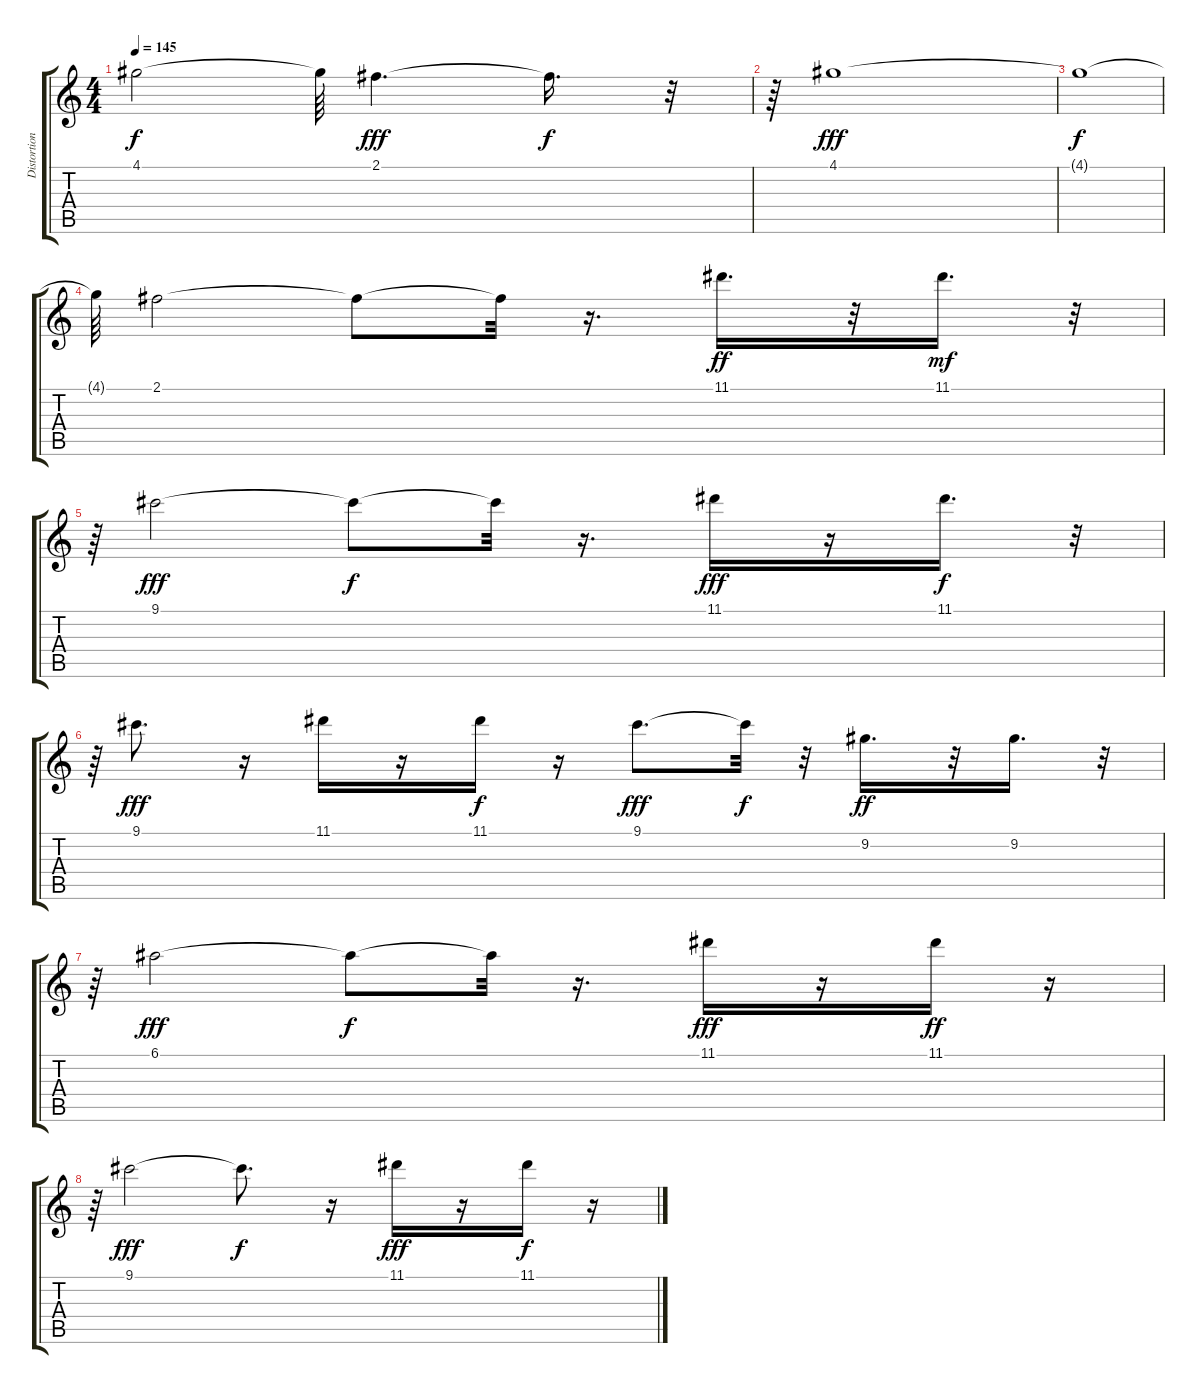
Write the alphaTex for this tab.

\track ("Distortion guitar 2" "Distortion") {instrument distortionguitar}
\staff {score tabs}
\tuning (E4 B3 G3 D3 A2 E2) {hide}
\ts (4 4)
\tempo 145
\clef g2
\ks c
4.1{t}.2{dy f} 4.1{t}.64 2.1.4{d dy fff} 2.1{t}.16{d dy f} r.32 |
r.64 4.1.1{dy fff} |
4.1{t}.1{dy f} |
4.1{t}.64 2.1.2 2.1{t}.8 2.1{t}.32 r.16{d} 11.1.16{d dy ff} r.32 11.1.16{d dy mf} r.32 |
r.64 9.1.2{dy fff} 9.1{t}.8{dy f} 9.1{t}.32 r.16{d} 11.1.16{dy fff} r.16 11.1.16{d dy f} r.32 |
r.64 9.1.8{d dy fff} r.16 11.1.16 r.16 11.1.16{dy f} r.16 9.1.8{d dy fff} 9.1{t}.32{dy f} r.32 9.2.16{d dy ff} r.32 9.2.16{d} r.32 |
r.64 6.1.2{dy fff} 6.1{t}.8{dy f} 6.1{t}.32 r.16{d} 11.1.16{dy fff} r.16 11.1.16{dy ff} r.16 |
r.64 9.1.2{dy fff} 9.1{t}.8{d dy f} r.16 11.1.16{dy fff} r.16 11.1.16{dy f} r.16
